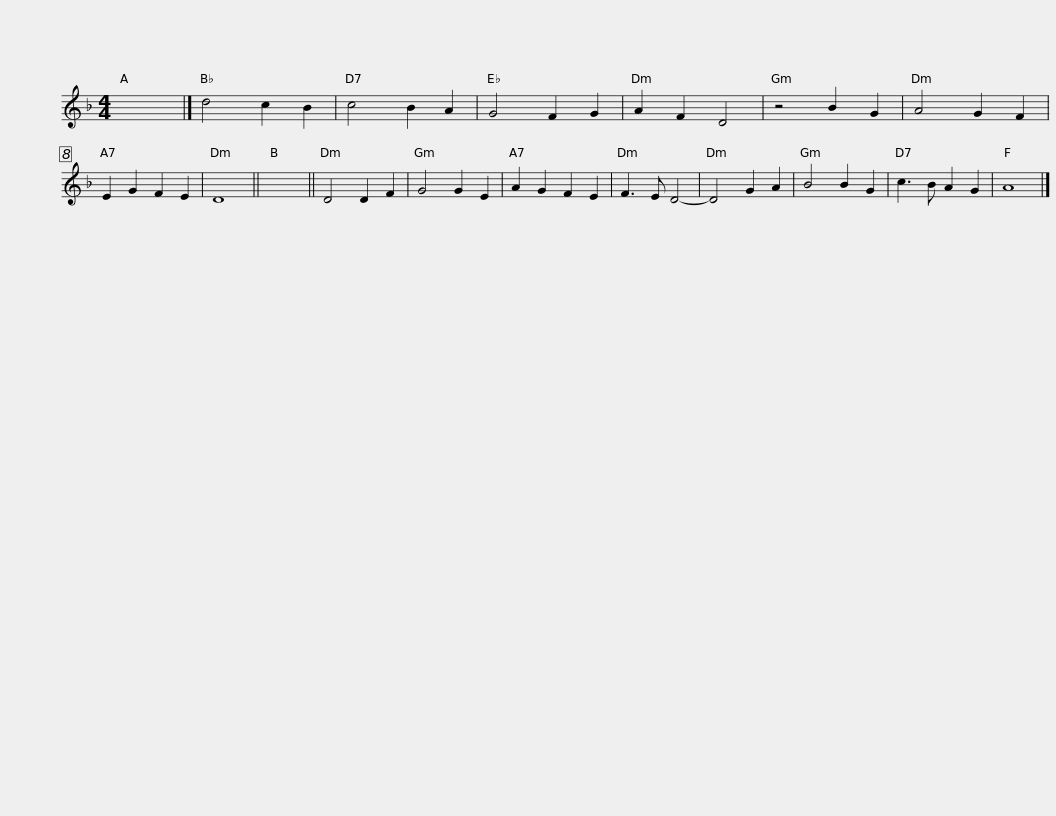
X:1
L:1/8
M:4/4
I:linebreak $
K:Dmin
V:1 treble
V:1
 x8 |] d4 c2 B2 | c4 B2 A2 | G4 F2 G2 | A2 F2 D4 | %5
 z4 B2 G2 | A4 G2 F2 | E2 G2 F2 E2 | D8- || x8 || %10
 D4 D2 F2 | G4 G2 E2 |$ A2 G2 F2 E2 | F3 E D4- | D4 G2 A2 | %15
 B4 B2 G2 | c3 B A2 G2 | A8 |] %18
